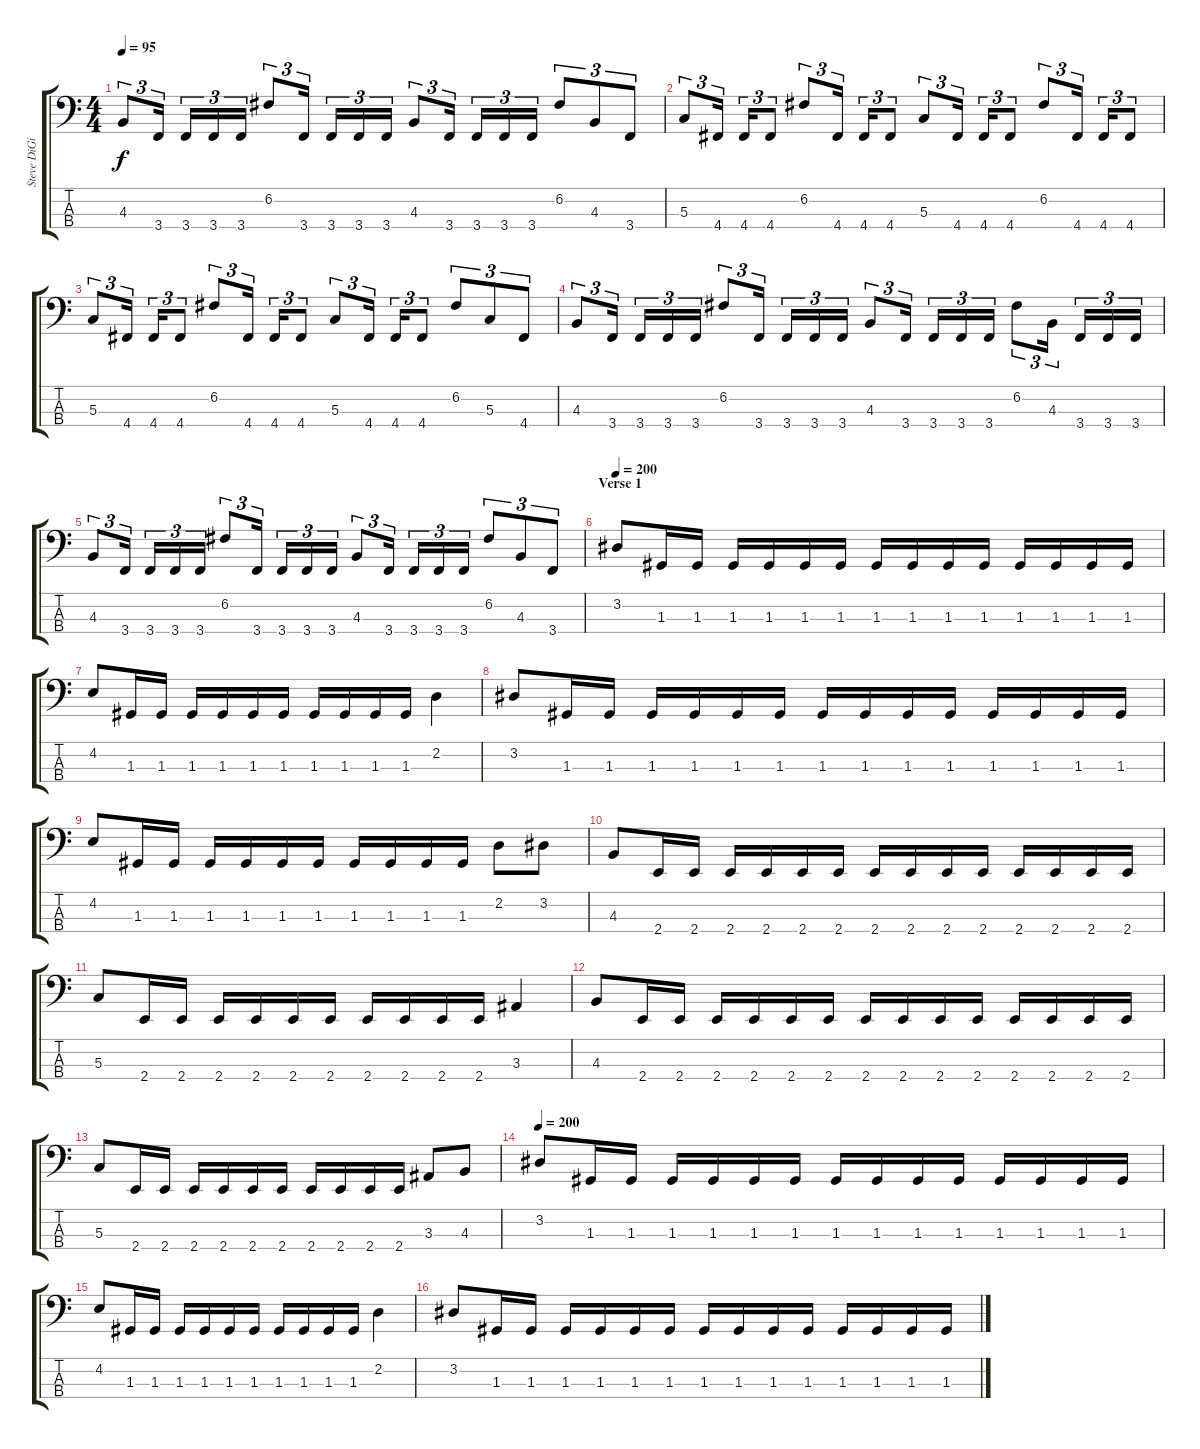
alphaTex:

\track ("Steve DiGiorgio" "Steve DiGi") {instrument fretlessbass}
\staff {score tabs}
\tuning (F2 C2 G1 D1) {hide}
\ts (4 4)
\tempo 95
\clef f4
\ks c
4.3.8{tu (3 2) dy f} 3.4.16{tu (3 2)} 3.4.16{tu (3 2)} 3.4.16{tu (3 2)} 3.4.16{tu (3 2)} 6.2.8{tu (3 2)} 3.4.16{tu (3 2)} 3.4.16{tu (3 2)} 3.4.16{tu (3 2)} 3.4.16{tu (3 2)} 4.3.8{tu (3 2)} 3.4.16{tu (3 2)} 3.4.16{tu (3 2)} 3.4.16{tu (3 2)} 3.4.16{tu (3 2)} 6.2.8{tu (3 2)} 4.3.8{tu (3 2)} 3.4.8{tu (3 2)} |
5.3.8{tu (3 2)} 4.4.16{tu (3 2)} 4.4.16{tu (3 2)} 4.4.8{tu (3 2)} 6.2.8{tu (3 2)} 4.4.16{tu (3 2)} 4.4.16{tu (3 2)} 4.4.8{tu (3 2)} 5.3.8{tu (3 2)} 4.4.16{tu (3 2)} 4.4.16{tu (3 2)} 4.4.8{tu (3 2)} 6.2.8{tu (3 2)} 4.4.16{tu (3 2)} 4.4.16{tu (3 2)} 4.4.8{tu (3 2)} |
5.3.8{tu (3 2)} 4.4.16{tu (3 2)} 4.4.16{tu (3 2)} 4.4.8{tu (3 2)} 6.2.8{tu (3 2)} 4.4.16{tu (3 2)} 4.4.16{tu (3 2)} 4.4.8{tu (3 2)} 5.3.8{tu (3 2)} 4.4.16{tu (3 2)} 4.4.16{tu (3 2)} 4.4.8{tu (3 2)} 6.2.8{tu (3 2)} 5.3.8{tu (3 2)} 4.4.8{tu (3 2)} |
4.3.8{tu (3 2)} 3.4.16{tu (3 2)} 3.4.16{tu (3 2)} 3.4.16{tu (3 2)} 3.4.16{tu (3 2)} 6.2.8{tu (3 2)} 3.4.16{tu (3 2)} 3.4.16{tu (3 2)} 3.4.16{tu (3 2)} 3.4.16{tu (3 2)} 4.3.8{tu (3 2)} 3.4.16{tu (3 2)} 3.4.16{tu (3 2)} 3.4.16{tu (3 2)} 3.4.16{tu (3 2)} 6.2.8{tu (3 2)} 4.3.16{tu (3 2)} 3.4.16{tu (3 2)} 3.4.16{tu (3 2)} 3.4.16{tu (3 2)} |
4.3.8{tu (3 2)} 3.4.16{tu (3 2)} 3.4.16{tu (3 2)} 3.4.16{tu (3 2)} 3.4.16{tu (3 2)} 6.2.8{tu (3 2)} 3.4.16{tu (3 2)} 3.4.16{tu (3 2)} 3.4.16{tu (3 2)} 3.4.16{tu (3 2)} 4.3.8{tu (3 2)} 3.4.16{tu (3 2)} 3.4.16{tu (3 2)} 3.4.16{tu (3 2)} 3.4.16{tu (3 2)} 6.2.8{tu (3 2)} 4.3.8{tu (3 2)} 3.4.8{tu (3 2)} |
\section ("" "Verse 1")
\tempo 200
3.2.8 1.3.16 1.3.16 1.3.16 1.3.16 1.3.16 1.3.16 1.3.16 1.3.16 1.3.16 1.3.16 1.3.16 1.3.16 1.3.16 1.3.16 |
4.2.8 1.3.16 1.3.16 1.3.16 1.3.16 1.3.16 1.3.16 1.3.16 1.3.16 1.3.16 1.3.16 2.2.4 |
3.2.8 1.3.16 1.3.16 1.3.16 1.3.16 1.3.16 1.3.16 1.3.16 1.3.16 1.3.16 1.3.16 1.3.16 1.3.16 1.3.16 1.3.16 |
4.2.8 1.3.16 1.3.16 1.3.16 1.3.16 1.3.16 1.3.16 1.3.16 1.3.16 1.3.16 1.3.16 2.2.8 3.2.8 |
4.3.8 2.4.16 2.4.16 2.4.16 2.4.16 2.4.16 2.4.16 2.4.16 2.4.16 2.4.16 2.4.16 2.4.16 2.4.16 2.4.16 2.4.16 |
5.3.8 2.4.16 2.4.16 2.4.16 2.4.16 2.4.16 2.4.16 2.4.16 2.4.16 2.4.16 2.4.16 3.3.4 |
4.3.8 2.4.16 2.4.16 2.4.16 2.4.16 2.4.16 2.4.16 2.4.16 2.4.16 2.4.16 2.4.16 2.4.16 2.4.16 2.4.16 2.4.16 |
5.3.8 2.4.16 2.4.16 2.4.16 2.4.16 2.4.16 2.4.16 2.4.16 2.4.16 2.4.16 2.4.16 3.3.8 4.3.8 |
\tempo 200
3.2.8 1.3.16 1.3.16 1.3.16 1.3.16 1.3.16 1.3.16 1.3.16 1.3.16 1.3.16 1.3.16 1.3.16 1.3.16 1.3.16 1.3.16 |
4.2.8 1.3.16 1.3.16 1.3.16 1.3.16 1.3.16 1.3.16 1.3.16 1.3.16 1.3.16 1.3.16 2.2.4 |
3.2.8 1.3.16 1.3.16 1.3.16 1.3.16 1.3.16 1.3.16 1.3.16 1.3.16 1.3.16 1.3.16 1.3.16 1.3.16 1.3.16 1.3.16
